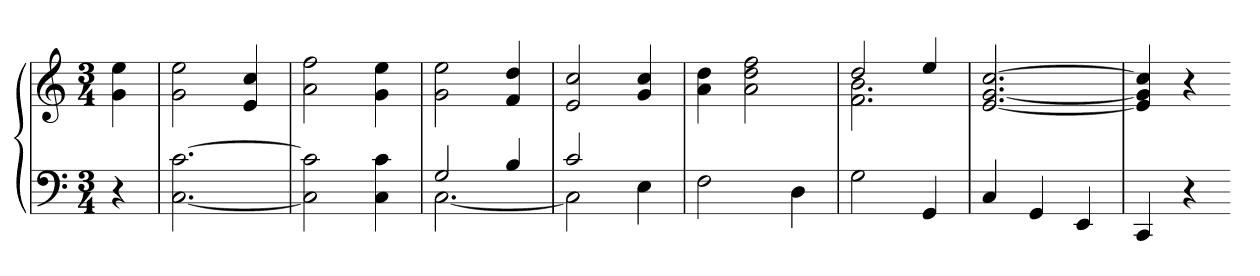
**kern	**kern
*part1	*part1
*staff2	*staff1
*clefF4	*clefG2
*k[]	*k[]
*C:	*C:
*M3/4	*M3/4
=	=
4r	4g 4ee
=25	=25
[2.C [2.c	2g 2ee
.	4e 4cc
=26	=26
2C] 2c]	2a 2ff
4C 4c	4g 4ee
=27	=27
*^	*
2G	[2.C	2g 2ee
4B	.	4f 4dd
=28	=28	=28
2c	2C]	2e 2cc
4E	4ryy	4g 4cc
*v	*v	*
=29	=29
2F	4a 4dd
.	2a 2dd 2ff
4D	.
=30	=30
*	*^
2G	2dd	2.f 2.b
4GG	4ee	.
*	*v	*v
=31	=31
4C	[2.e [2.g [2.cc
4GG	.
4EE	.
=32	=32
4CC	4e] 4g] 4cc]
4r	4r
=-	=-
*-	*-
